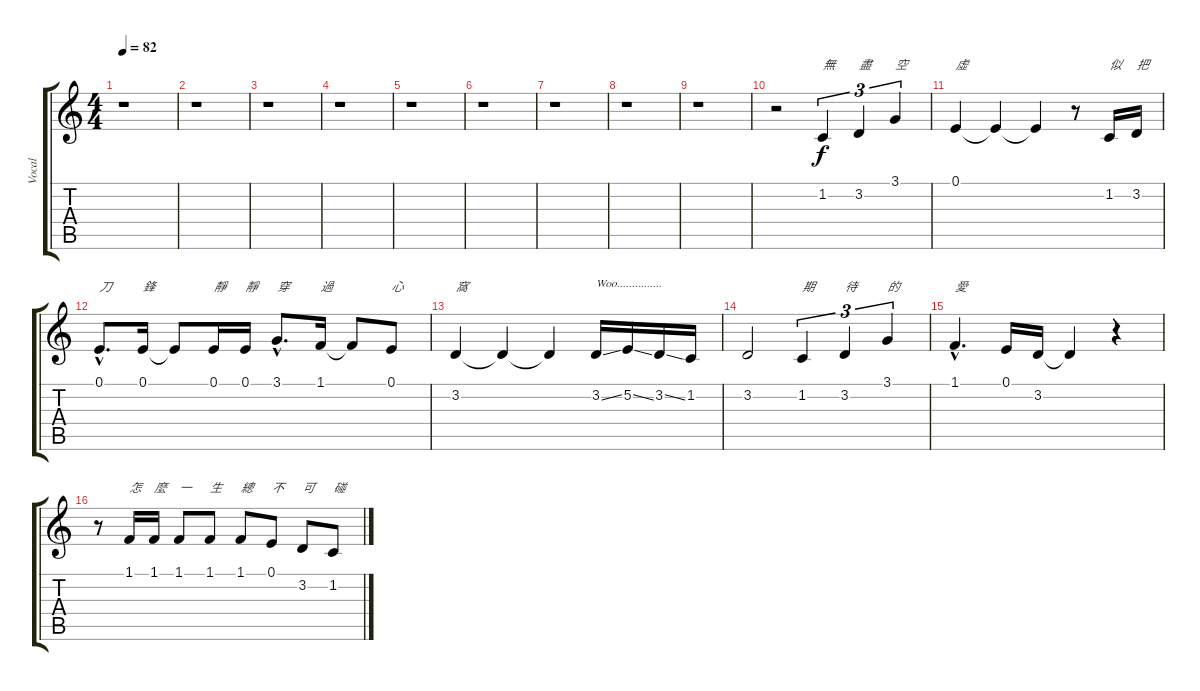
\track ("Vocal" "Vocal") {instrument tenorsax}
\staff {score tabs}
\tuning (E4 B3 G3 D3 A2 E2) {hide}
\ts (4 4)
\tempo 82
\clef g2
\ks c
r.1{dy f} |
r.1 |
r.1 |
r.1 |
r.1 |
r.1 |
r.1 |
r.1 |
r.1 |
r.2 1.2.4{tu (3 2) txt "無"} 3.2.4{tu (3 2) txt "盡"} 3.1.4{tu (3 2) txt "空"} |
0.1.4{txt "虛"} 0.1{t}.4 0.1{t}.4 r.8 1.2.16{txt "似"} 3.2.16{txt "把"} |
0.1{hac}.8{d txt "刀"} 0.1.16{txt "鋒"} 0.1{t}.8 0.1.16{txt "靜"} 0.1.16{txt "靜"} 3.1{hac}.8{d txt "穿"} 1.1.16{txt "過"} 1.1{t}.8 0.1.8{txt "心"} |
3.2.4{txt "窩"} 3.2{t}.4 3.2{t}.4 3.2{ss}.16{txt "Woo..............."} 5.2{ss}.16 3.2{ss}.16 1.2.16 |
3.2.2 1.2.4{tu (3 2) txt "期"} 3.2.4{tu (3 2) txt "待"} 3.1.4{tu (3 2) txt "的"} |
1.1{hac}.4{d txt "愛"} 0.1.16 3.2.16 3.2{t}.4 r.4 |
r.8 1.1.16{txt "怎"} 1.1.16{txt "麼"} 1.1.8{txt "一"} 1.1.8{txt "生"} 1.1.8{txt "總"} 0.1.8{txt "不"} 3.2.8{txt "可"} 1.2.8{txt "碰"}
